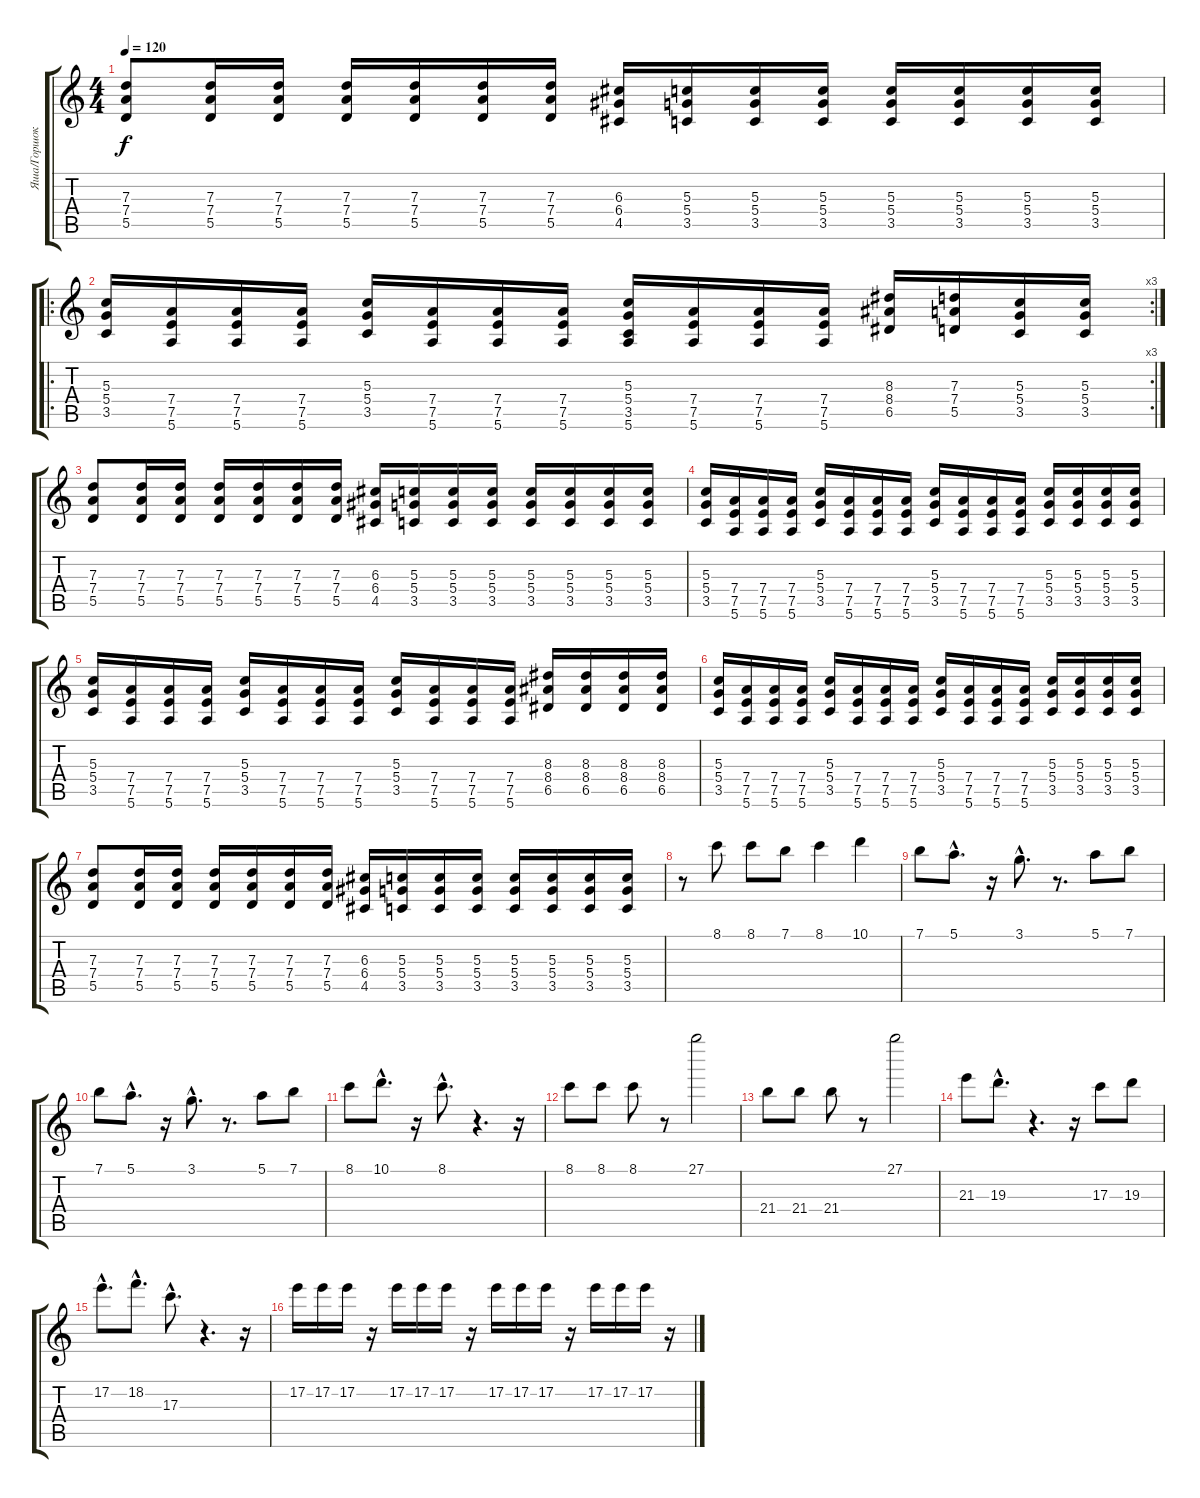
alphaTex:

\track ("Яша/Горшок" "Яша/Горшок") {instrument distortionguitar}
\staff {score tabs}
\tuning (E4 B3 G3 D3 A2 E2) {hide}
\ts (4 4)
\tempo 120
\clef g2
\ks c
(7.3 7.4 5.5).8{dy f} (7.3 7.4 5.5).16 (7.3 7.4 5.5).16 (7.3 7.4 5.5).16 (7.3 7.4 5.5).16 (7.3 7.4 5.5).16 (7.3 7.4 5.5).16 (6.3 6.4 4.5).16 (5.3 5.4 3.5).16 (5.3 5.4 3.5).16 (5.3 5.4 3.5).16 (5.3 5.4 3.5).16 (5.3 5.4 3.5).16 (5.3 5.4 3.5).16 (5.3 5.4 3.5).16 |
\ro
\rc 3
(5.3 5.4 3.5).16 (7.4 7.5 5.6).16 (7.4 7.5 5.6).16 (7.4 7.5 5.6).16 (5.3 5.4 3.5).16 (7.4 7.5 5.6).16 (7.4 7.5 5.6).16 (7.4 7.5 5.6).16 (5.3 5.4 3.5 5.6).16 (7.4 7.5 5.6).16 (7.4 7.5 5.6).16 (7.4 7.5 5.6).16 (8.3 8.4 6.5).16 (7.3 7.4 5.5).16 (5.3 5.4 3.5).16 (5.3 5.4 3.5).16 |
(7.3 7.4 5.5).8 (7.3 7.4 5.5).16 (7.3 7.4 5.5).16 (7.3 7.4 5.5).16 (7.3 7.4 5.5).16 (7.3 7.4 5.5).16 (7.3 7.4 5.5).16 (6.3 6.4 4.5).16 (5.3 5.4 3.5).16 (5.3 5.4 3.5).16 (5.3 5.4 3.5).16 (5.3 5.4 3.5).16 (5.3 5.4 3.5).16 (5.3 5.4 3.5).16 (5.3 5.4 3.5).16 |
(5.3 5.4 3.5).16 (7.4 7.5 5.6).16 (7.4 7.5 5.6).16 (7.4 7.5 5.6).16 (5.3 5.4 3.5).16 (7.4 7.5 5.6).16 (7.4 7.5 5.6).16 (7.4 7.5 5.6).16 (5.3 5.4 3.5).16 (7.4 7.5 5.6).16 (7.4 7.5 5.6).16 (7.4 7.5 5.6).16 (5.3 5.4 3.5).16 (5.3 5.4 3.5).16 (5.3 5.4 3.5).16 (5.3 5.4 3.5).16 |
(5.3 5.4 3.5).16 (7.4 7.5 5.6).16 (7.4 7.5 5.6).16 (7.4 7.5 5.6).16 (5.3 5.4 3.5).16 (7.4 7.5 5.6).16 (7.4 7.5 5.6).16 (7.4 7.5 5.6).16 (5.3 5.4 3.5).16 (7.4 7.5 5.6).16 (7.4 7.5 5.6).16 (7.4 7.5 5.6).16 (8.3 8.4 6.5).16 (8.3 8.4 6.5).16 (8.3 8.4 6.5).16 (8.3 8.4 6.5).16 |
(5.3 5.4 3.5).16 (7.4 7.5 5.6).16 (7.4 7.5 5.6).16 (7.4 7.5 5.6).16 (5.3 5.4 3.5).16 (7.4 7.5 5.6).16 (7.4 7.5 5.6).16 (7.4 7.5 5.6).16 (5.3 5.4 3.5).16 (7.4 7.5 5.6).16 (7.4 7.5 5.6).16 (7.4 7.5 5.6).16 (5.3 5.4 3.5).16 (5.3 5.4 3.5).16 (5.3 5.4 3.5).16 (5.3 5.4 3.5).16 |
(7.3 7.4 5.5).8 (7.3 7.4 5.5).16 (7.3 7.4 5.5).16 (7.3 7.4 5.5).16 (7.3 7.4 5.5).16 (7.3 7.4 5.5).16 (7.3 7.4 5.5).16 (6.3 6.4 4.5).16 (5.3 5.4 3.5).16 (5.3 5.4 3.5).16 (5.3 5.4 3.5).16 (5.3 5.4 3.5).16 (5.3 5.4 3.5).16 (5.3 5.4 3.5).16 (5.3 5.4 3.5).16 |
r.8 8.1.8 8.1.8 7.1.8 8.1.4 10.1.4 |
7.1.8 5.1{hac}.8{d} r.16 3.1{hac}.8{d} r.8{d} 5.1.8 7.1.8 |
7.1.8 5.1{hac}.8{d} r.16 3.1{hac}.8{d} r.8{d} 5.1.8 7.1.8 |
8.1.8 10.1{hac}.8{d} r.16 8.1{hac}.8{d} r.4{d} r.16 |
8.1.8 8.1.8 8.1.8 r.8 27.1.2 |
21.4.8 21.4.8 21.4.8 r.8 27.1.2 |
21.3.8 19.3{hac}.8{d} r.4{d} r.16 17.3.8 19.3.8 |
17.2{hac}.8{d} 18.2{hac}.8{d} 17.3{hac}.8{d} r.4{d} r.16 |
17.2.16 17.2.16 17.2.16 r.16 17.2.16 17.2.16 17.2.16 r.16 17.2.16 17.2.16 17.2.16 r.16 17.2.16 17.2.16 17.2.16 r.16
